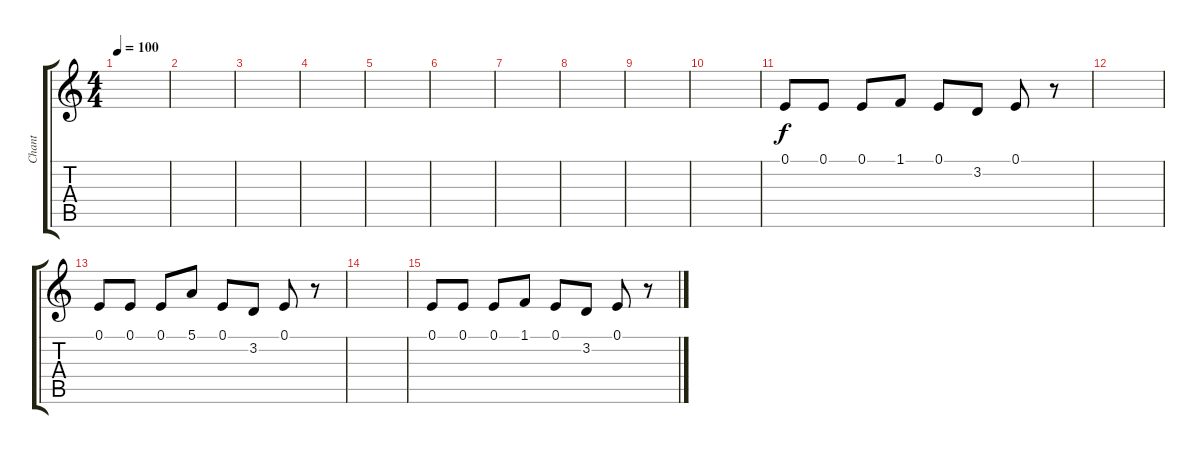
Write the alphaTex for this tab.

\track ("Chant" "Chant") {instrument clarinet}
\staff {score tabs}
\tuning (E4 B3 G3 D3 A2 E2) {hide}
\ts (4 4)
\tempo 100
\clef g2
\ks c
|
|
|
|
|
|
|
|
|
|
0.1.8 0.1.8 0.1.8 1.1.8 0.1.8 3.2.8 0.1.8 r.8 |
|
0.1.8 0.1.8 0.1.8 5.1.8 0.1.8 3.2.8 0.1.8 r.8 |
|
0.1.8 0.1.8 0.1.8 1.1.8 0.1.8 3.2.8 0.1.8 r.8
